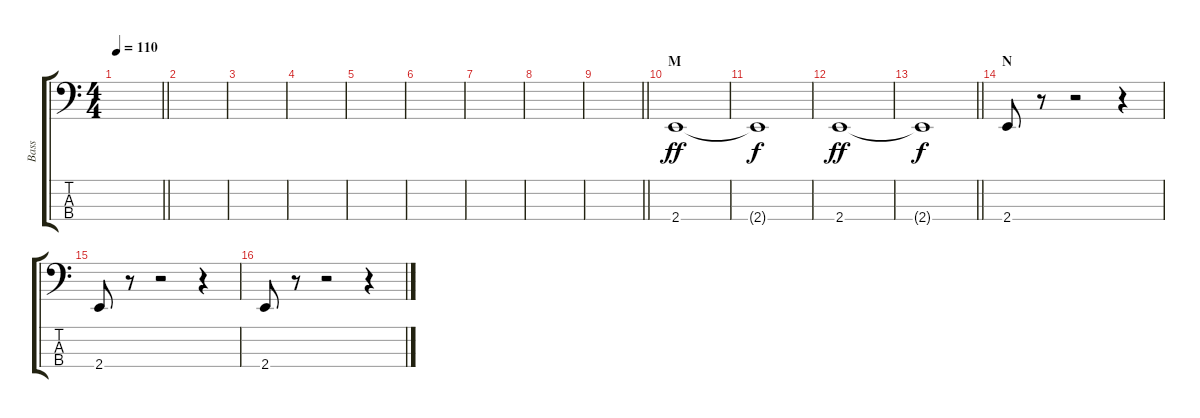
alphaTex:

\track ("Bass" "Bass") {instrument electricbassfinger}
\staff {score tabs}
\tuning (G2 D2 A1 D1) {hide}
\ts (4 4)
\tempo 110
\clef f4
\barLineRight lightlight
\ks c
|
|
|
|
|
|
|
|
\barLineRight lightlight
|
\section ("" "M")
2.4.1{dy ff} |
2.4{t}.1{dy f} |
2.4.1{dy ff} |
\barLineRight lightlight
2.4{t}.1{dy f} |
\section ("" "N")
2.4.8 r.8 r.2 r.4 |
2.4.8 r.8 r.2 r.4 |
2.4.8 r.8 r.2 r.4
